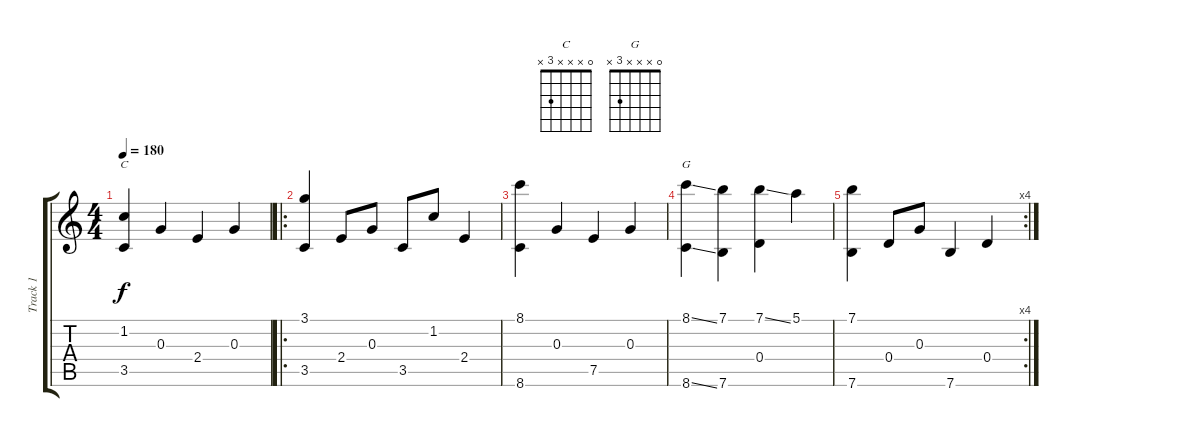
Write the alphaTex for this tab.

\track ("Track 1" "Track 1") {instrument acousticguitarsteel}
\staff {score tabs}
\tuning (E4 B3 G3 D3 A2 E2) {hide}
\chord ("C" 0 x x x 3 x)
\chord ("G" 0 x x x 3 x)
\ts (4 4)
\tempo 180
\clef g2
\ks c
(1.2 3.5).4{ch "C" dy f} 0.3.4 2.4.4 0.3.4 |
\ro
(3.1 3.5).4 2.4.8 0.3.8 3.5.8 1.2.8 2.4.4 |
(8.1 8.6).4 0.3.4 7.5.4 0.3.4 |
(8.1{ss} 8.6{ss}).4{ch "G"} (7.1 7.6).4 (7.1{ss} 0.4).4 5.1.4 |
\rc 4
(7.1 7.6).4 0.4.8 0.3.8 7.6.4 0.4.4
